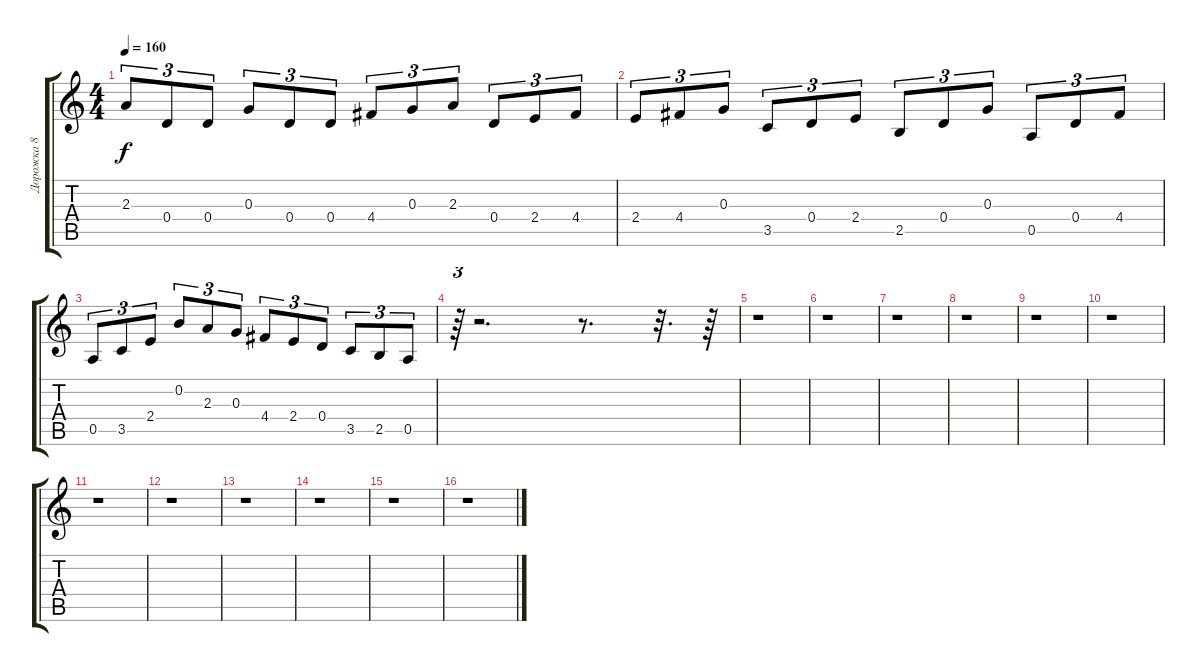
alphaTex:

\track ("Дорожка 8" "Дорожка 8") {instrument overdrivenguitar}
\staff {score tabs}
\tuning (E4 B3 G3 D3 A2 E2) {hide}
\ts (4 4)
\tempo 160
\clef g2
\ks c
2.3.8{tu (3 2) dy f} 0.4.8{tu (3 2)} 0.4.8{tu (3 2)} 0.3.8{tu (3 2)} 0.4.8{tu (3 2)} 0.4.8{tu (3 2)} 4.4.8{tu (3 2)} 0.3.8{tu (3 2)} 2.3.8{tu (3 2)} 0.4.8{tu (3 2)} 2.4.8{tu (3 2)} 4.4.8{tu (3 2)} |
2.4.8{tu (3 2)} 4.4.8{tu (3 2)} 0.3.8{tu (3 2)} 3.5.8{tu (3 2)} 0.4.8{tu (3 2)} 2.4.8{tu (3 2)} 2.5.8{tu (3 2)} 0.4.8{tu (3 2)} 0.3.8{tu (3 2)} 0.5.8{tu (3 2)} 0.4.8{tu (3 2)} 4.4.8{tu (3 2)} |
0.5.8{tu (3 2)} 3.5.8{tu (3 2)} 2.4.8{tu (3 2)} 0.2.8{tu (3 2)} 2.3.8{tu (3 2)} 0.3.8{tu (3 2)} 4.4.8{tu (3 2)} 2.4.8{tu (3 2)} 0.4.8{tu (3 2)} 3.5.8{tu (3 2)} 2.5.8{tu (3 2)} 0.5.8{tu (3 2)} |
r.64{tu (3 2)} r.2{d} r.8{d} r.32{d} r.64 |
r.1 |
r.1 |
r.1 |
r.1 |
r.1 |
r.1 |
r.1 |
r.1 |
r.1 |
r.1 |
r.1 |
r.1
